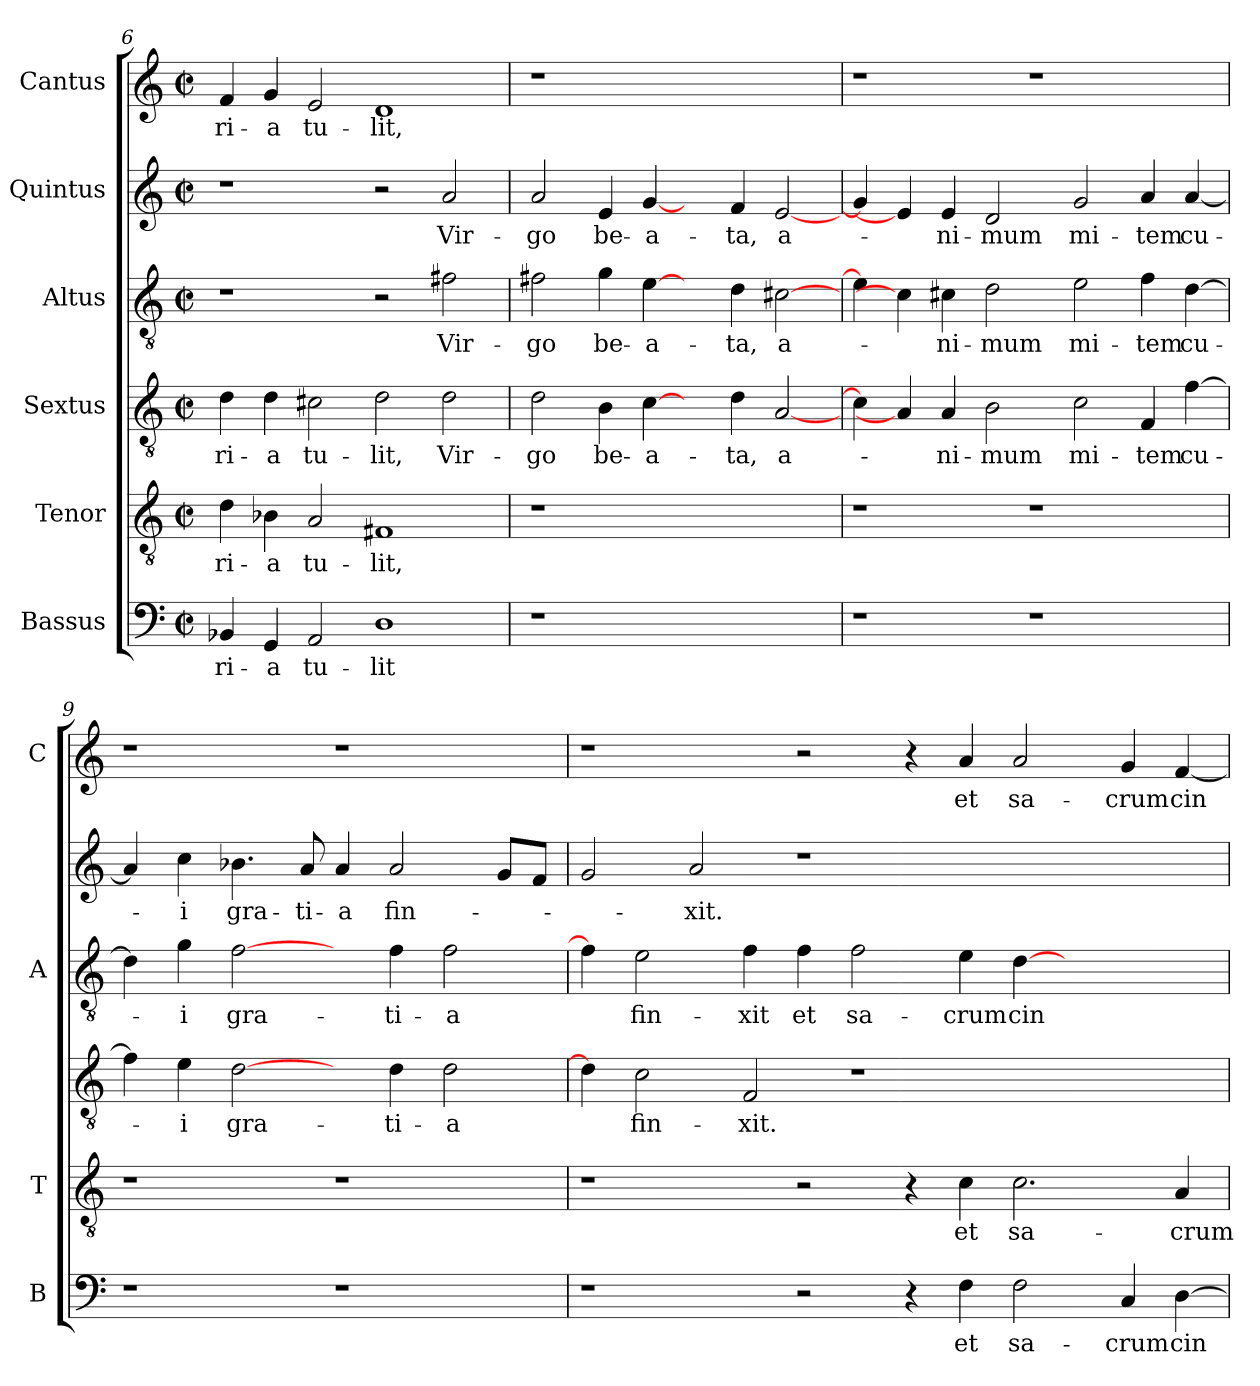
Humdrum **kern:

**kern	**text	**kern	**text	**kern	**text	**kern	**text	**kern	**text	**kern	**text
*part6	*part6	*part5	*part5	*part4	*part4	*part3	*part3	*part2	*part2	*part1	*part1
*staff6	*staff6	*staff5	*staff5	*staff4	*staff4	*staff3	*staff3	*staff2	*staff2	*staff1	*staff1
*I"Bassus	*	*I"Tenor	*	*I"Sextus	*	*I"Altus	*	*I"Quintus	*	*I"Cantus	*
*I'B	*	*I'T	*	*	*	*I'A	*	*	*	*I'C	*
*clefF4	*	*clefGv2	*	*clefGv2	*	*clefGv2	*	*clefG2	*	*clefG2	*
*k[]	*	*k[]	*	*k[]	*	*k[]	*	*k[]	*	*k[]	*
*C:	*	*C:	*	*C:	*	*C:	*	*C:	*	*C:	*
*M2/2	*	*M2/2	*	*M2/2	*	*M2/2	*	*M2/2	*	*M2/2	*
*met(c|)	*	*met(c|)	*	*met(c|)	*	*met(c|)	*	*met(c|)	*	*met(c|)	*
=6	=6	=6	=6	=6	=6	=6	=6	=6	=6	=6	=6
4BB-X/	-ri-	4d\	-ri-	4d\	-ri-	1r	.	1r	.	4f/	-ri-
4GG/	-a	4B-X\	-a	4d\	-a	.	.	.	.	4g/	-a
2AA/	tu-	2A/	tu-	2c#X\	tu-	.	.	.	.	2e/	tu-
1D	-lit	1F#X	-lit,	2d\	-lit,	2r	.	2r	.	1d	-lit,
.	.	.	.	2d\	Vir-	2f#X\	Vir-	2a/	Vir-	.	.
!!LO:PB:g=z
=7	=7	=7	=7	=7	=7	=7	=7	=7	=7	=7	=7
1r	.	1r	.	2d\	-go	2f#X\	-go	2a/	-go	1r	.
.	.	.	.	4B\	be-	4g\	be-	4e/	be-	.	.
.	.	.	.	[4c\	-a-	[4e\	-a-	[4g/	-a-	.	.
1ryy	.	1ryy	.	4ryy	.	4ryy	.	4ryy	.	1ryy	.
.	.	.	.	4d\	-ta,	4d\	-ta,	4f/	-ta,	.	.
.	.	.	.	[2A/	a-	[2c#X\	a-	[2e/	a-	.	.
=8	=8	=8	=8	=8	=8	=8	=8	=8	=8	=8	=8
1r	.	1r	.	4c\]	.	4e\]	.	4g/]	.	1r	.
.	.	.	.	4A/]	.	4c#\]	.	4e/]	.	.	.
.	.	.	.	4A/	-ni-	4c#X\	-ni-	4e/	-ni-	.	.
.	.	.	.	2B\	-mum	2d\	-mum	2d/	-mum	.	.
1r	.	1r	.	.	.	.	.	.	.	1r	.
.	.	.	.	2c\	mi-	2e\	mi-	2g/	mi-	.	.
.	.	.	.	4F/	-tem	4f\	-tem	4a/	-tem	.	.
4ryy	.	4ryy	.	[4f\	cu-	[4d\	cu-	[4a/	cu-	4ryy	.
=9	=9	=9	=9	=9	=9	=9	=9	=9	=9	=9	=9
1r	.	1r	.	4f\]	.	4d\]	.	4a/]	.	1r	.
.	.	.	.	4e\	-i	4g\	-i	4cc\	-i	.	.
.	.	.	.	[2d\	gra-	[2f\	gra-	4.b-X\	gra-	.	.
.	.	.	.	.	.	.	.	8a/	-ti-	.	.
1r	.	1r	.	4ryy	.	4ryy	.	4a/	-a	1r	.
.	.	.	.	4d\	-ti-	4f\	-ti-	2a/	fin-	.	.
.	.	.	.	2d\	-a	2f\	-a	.	.	.	.
.	.	.	.	.	.	.	.	8g/L	.	.	.
.	.	.	.	.	.	.	.	8f/J	.	.	.
!!LO:LB:g=z
=10	=10	=10	=10	=10	=10	=10	=10	=10	=10	=10	=10
1r	.	1r	.	4d\]	.	4f\]	.	2g/	.	1r	.
.	.	.	.	2c\	fin-	2e\	fin-	.	.	.	.
.	.	.	.	.	.	.	.	2a/	-xit.	.	.
.	.	.	.	2F/	-xit.	4f\	-xit	.	.	.	.
2r	.	2r	.	.	.	4f\	et	1r	.	2r	.
.	.	.	.	1r	.	2f\	sa-	.	.	.	.
4r	.	4r	.	.	.	.	.	.	.	4r	.
4F\	et	4c\	et	.	.	4e\	-crum	.	.	4a/	et
2F\	sa-	2.c\	sa-	.	.	[4d\	cin-	1ryy	.	2a/	sa-
.	.	.	.	2.ryy	.	2.ryy	.	.	.	.	.
4C/	-crum	.	.	.	.	.	.	.	.	4g/	-crum
[4D\	cin-	4A/	-crum	.	.	.	.	.	.	[4f/	cin-
=	=	=	=	=	=	=	=	=	=	=	=
*-	*-	*-	*-	*-	*-	*-	*-	*-	*-	*-	*-
